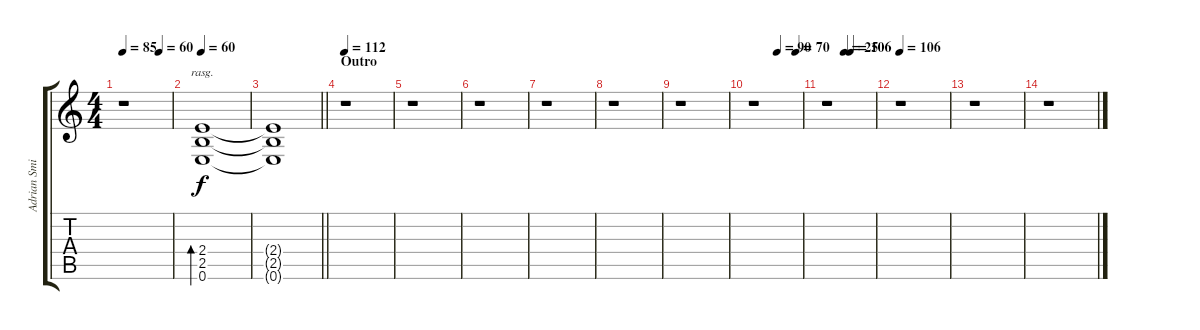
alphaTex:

\track ("Adrian Smith" "Adrian Smi") {instrument overdrivenguitar}
\staff {score tabs}
\tuning (E4 B3 G3 D3 A2 E2) {hide}
\ts (4 4)
\tempo 85
\tempo (60 0.75)
\clef g2
\ks c
r.1{dy ff} |
\tempo 60
(2.4 2.5 0.6).1{bd 480 rasg ii dy f} |
\barLineRight lightlight
(2.4{t} 2.5{t} 0.6{t}).1{volume 4} |
\section ("" "Outro")
\tempo 112
r.1 |
r.1 |
r.1 |
r.1 |
r.1 |
r.1 |
\tempo (90 0.5)
\tempo (70 0.875)
r.1 |
\tempo (25 0.375)
\tempo (106 0.5)
r.1 |
\tempo 106
r.1 |
r.1 |
r.1
